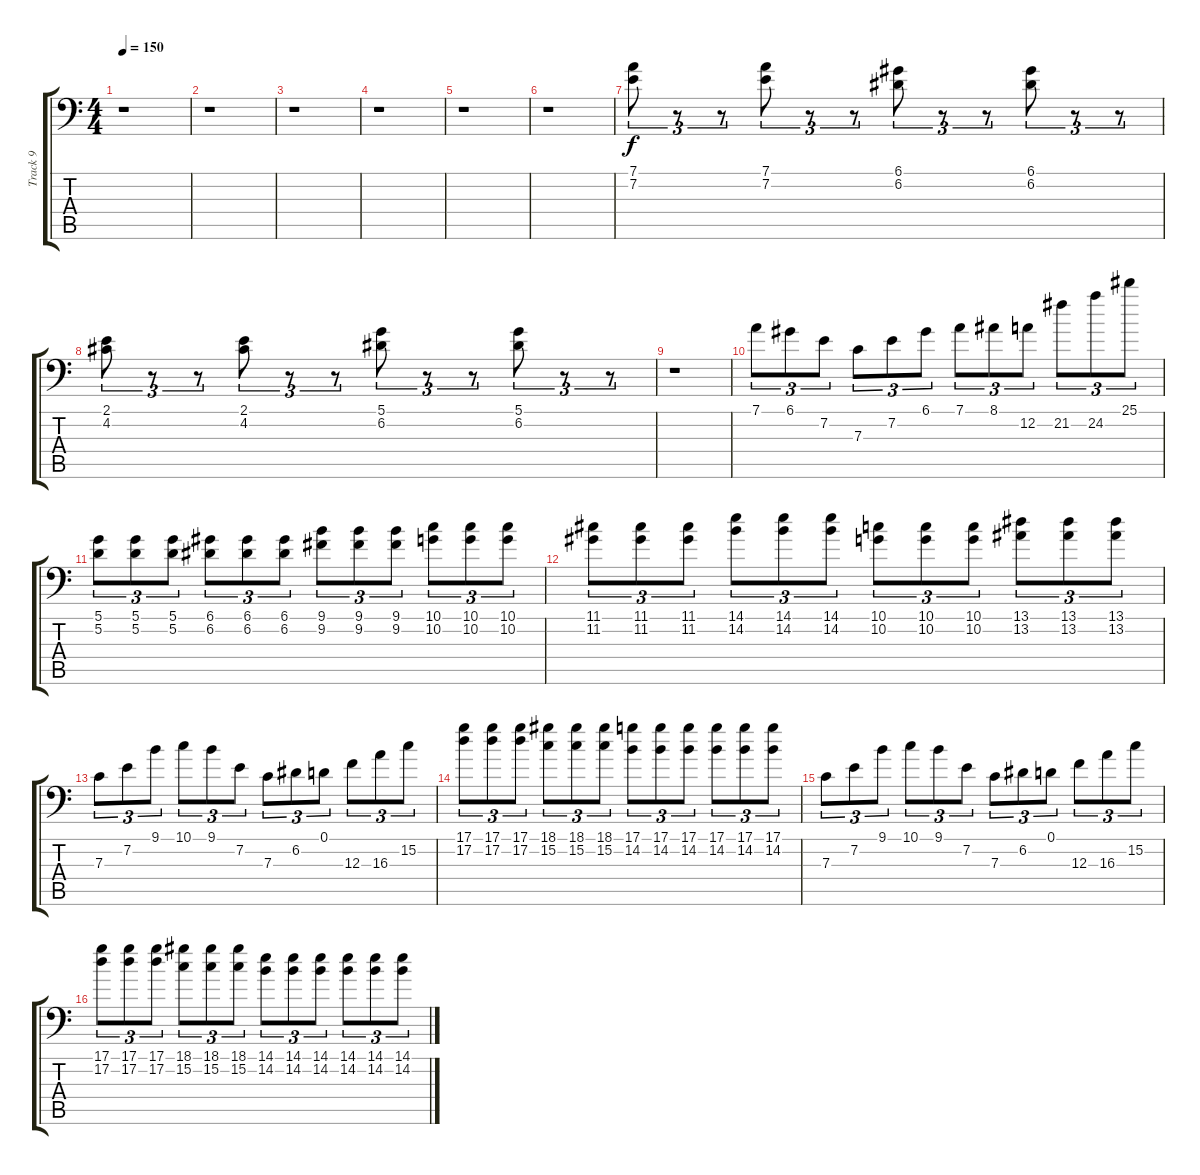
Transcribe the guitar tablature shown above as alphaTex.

\track ("Track 9" "Track 9") {instrument fx1rain}
\staff {score tabs}
\tuning (D4 A3 F3 A2 E2 A1) {hide}
\ts (4 4)
\tempo 150
\clef f4
\ks c
r.1{dy f} |
r.1 |
r.1 |
r.1 |
r.1 |
r.1 |
(7.1 7.2).8{tu (3 2)} r.8{tu (3 2)} r.8{tu (3 2)} (7.1 7.2).8{tu (3 2)} r.8{tu (3 2)} r.8{tu (3 2)} (6.1 6.2).8{tu (3 2)} r.8{tu (3 2)} r.8{tu (3 2)} (6.1 6.2).8{tu (3 2)} r.8{tu (3 2)} r.8{tu (3 2)} |
(2.1 4.2).8{tu (3 2)} r.8{tu (3 2)} r.8{tu (3 2)} (2.1 4.2).8{tu (3 2)} r.8{tu (3 2)} r.8{tu (3 2)} (5.1 6.2).8{tu (3 2)} r.8{tu (3 2)} r.8{tu (3 2)} (5.1 6.2).8{tu (3 2)} r.8{tu (3 2)} r.8{tu (3 2)} |
r.1 |
7.1.8{tu (3 2)} 6.1.8{tu (3 2)} 7.2.8{tu (3 2)} 7.3.8{tu (3 2)} 7.2.8{tu (3 2)} 6.1.8{tu (3 2)} 7.1.8{tu (3 2)} 8.1.8{tu (3 2)} 12.2.8{tu (3 2)} 21.2.8{tu (3 2)} 24.2.8{tu (3 2)} 25.1.8{tu (3 2)} |
(5.1 5.2).8{tu (3 2)} (5.1 5.2).8{tu (3 2)} (5.1 5.2).8{tu (3 2)} (6.1 6.2).8{tu (3 2)} (6.1 6.2).8{tu (3 2)} (6.1 6.2).8{tu (3 2)} (9.1 9.2).8{tu (3 2)} (9.1 9.2).8{tu (3 2)} (9.1 9.2).8{tu (3 2)} (10.1 10.2).8{tu (3 2)} (10.1 10.2).8{tu (3 2)} (10.1 10.2).8{tu (3 2)} |
(11.1 11.2).8{tu (3 2)} (11.1 11.2).8{tu (3 2)} (11.1 11.2).8{tu (3 2)} (14.1 14.2).8{tu (3 2)} (14.1 14.2).8{tu (3 2)} (14.1 14.2).8{tu (3 2)} (10.1 10.2).8{tu (3 2)} (10.1 10.2).8{tu (3 2)} (10.1 10.2).8{tu (3 2)} (13.1 13.2).8{tu (3 2)} (13.1 13.2).8{tu (3 2)} (13.1 13.2).8{tu (3 2)} |
7.3.8{tu (3 2)} 7.2.8{tu (3 2)} 9.1.8{tu (3 2)} 10.1.8{tu (3 2)} 9.1.8{tu (3 2)} 7.2.8{tu (3 2)} 7.3.8{tu (3 2)} 6.2.8{tu (3 2)} 0.1.8{tu (3 2)} 12.3.8{tu (3 2)} 16.3.8{tu (3 2)} 15.2.8{tu (3 2)} |
(17.1 17.2).8{tu (3 2)} (17.1 17.2).8{tu (3 2)} (17.1 17.2).8{tu (3 2)} (18.1 15.2).8{tu (3 2)} (18.1 15.2).8{tu (3 2)} (18.1 15.2).8{tu (3 2)} (17.1 14.2).8{tu (3 2)} (17.1 14.2).8{tu (3 2)} (17.1 14.2).8{tu (3 2)} (17.1 14.2).8{tu (3 2)} (17.1 14.2).8{tu (3 2)} (17.1 14.2).8{tu (3 2)} |
7.3.8{tu (3 2)} 7.2.8{tu (3 2)} 9.1.8{tu (3 2)} 10.1.8{tu (3 2)} 9.1.8{tu (3 2)} 7.2.8{tu (3 2)} 7.3.8{tu (3 2)} 6.2.8{tu (3 2)} 0.1.8{tu (3 2)} 12.3.8{tu (3 2)} 16.3.8{tu (3 2)} 15.2.8{tu (3 2)} |
(17.1 17.2).8{tu (3 2)} (17.1 17.2).8{tu (3 2)} (17.1 17.2).8{tu (3 2)} (18.1 15.2).8{tu (3 2)} (18.1 15.2).8{tu (3 2)} (18.1 15.2).8{tu (3 2)} (14.1 14.2).8{tu (3 2)} (14.1 14.2).8{tu (3 2)} (14.1 14.2).8{tu (3 2)} (14.1 14.2).8{tu (3 2)} (14.1 14.2).8{tu (3 2)} (14.1 14.2).8{tu (3 2)}
